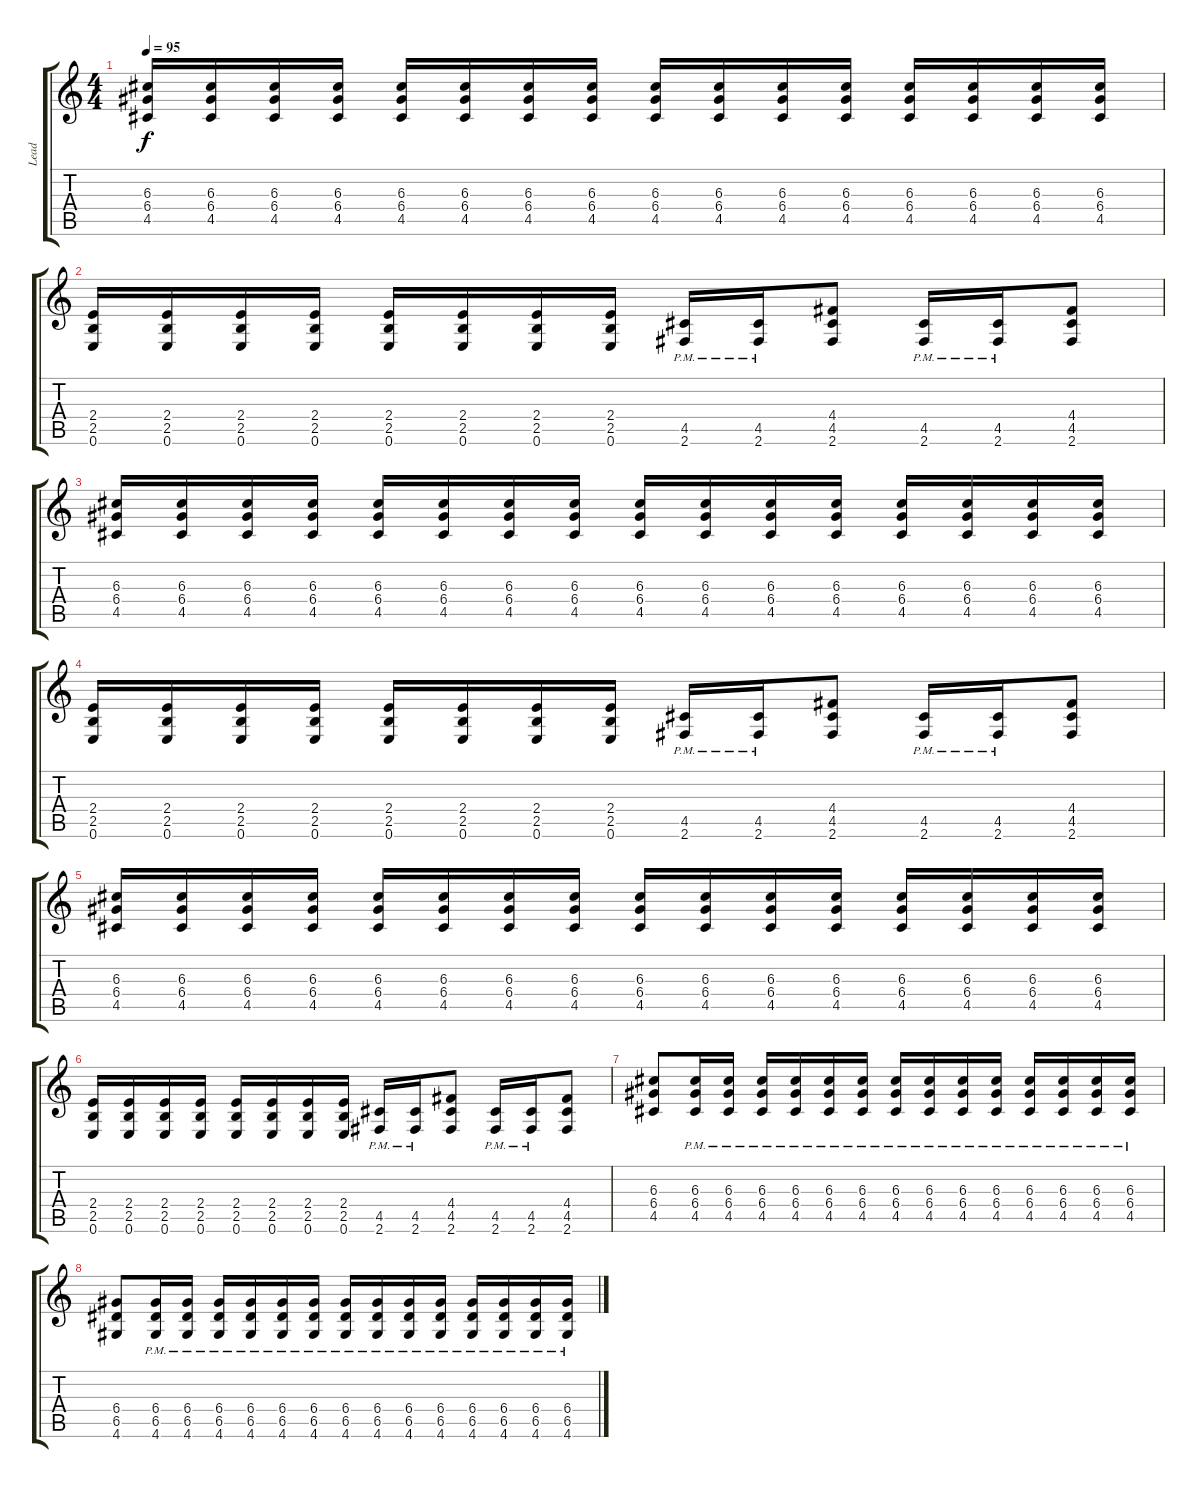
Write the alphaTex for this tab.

\track ("Lead" "Lead") {instrument overdrivenguitar}
\staff {score tabs}
\tuning (E4 B3 G3 D3 A2 E2) {hide}
\ts (4 4)
\tempo 95
\clef g2
\ks c
(6.3 6.4 4.5).16{dy f} (6.3 6.4 4.5).16 (6.3 6.4 4.5).16 (6.3 6.4 4.5).16 (6.3 6.4 4.5).16 (6.3 6.4 4.5).16 (6.3 6.4 4.5).16 (6.3 6.4 4.5).16 (6.3 6.4 4.5).16 (6.3 6.4 4.5).16 (6.3 6.4 4.5).16 (6.3 6.4 4.5).16 (6.3 6.4 4.5).16 (6.3 6.4 4.5).16 (6.3 6.4 4.5).16 (6.3 6.4 4.5).16 |
(2.4 2.5 0.6).16 (2.4 2.5 0.6).16 (2.4 2.5 0.6).16 (2.4 2.5 0.6).16 (2.4 2.5 0.6).16 (2.4 2.5 0.6).16 (2.4 2.5 0.6).16 (2.4 2.5 0.6).16 (4.5 2.6{pm}).16 (4.5 2.6{pm}).16 (4.4 4.5 2.6).8 (4.5 2.6{pm}).16 (4.5 2.6{pm}).16 (4.4 4.5 2.6).8 |
(6.3 6.4 4.5).16 (6.3 6.4 4.5).16 (6.3 6.4 4.5).16 (6.3 6.4 4.5).16 (6.3 6.4 4.5).16 (6.3 6.4 4.5).16 (6.3 6.4 4.5).16 (6.3 6.4 4.5).16 (6.3 6.4 4.5).16 (6.3 6.4 4.5).16 (6.3 6.4 4.5).16 (6.3 6.4 4.5).16 (6.3 6.4 4.5).16 (6.3 6.4 4.5).16 (6.3 6.4 4.5).16 (6.3 6.4 4.5).16 |
(2.4 2.5 0.6).16 (2.4 2.5 0.6).16 (2.4 2.5 0.6).16 (2.4 2.5 0.6).16 (2.4 2.5 0.6).16 (2.4 2.5 0.6).16 (2.4 2.5 0.6).16 (2.4 2.5 0.6).16 (4.5 2.6{pm}).16 (4.5 2.6{pm}).16 (4.4 4.5 2.6).8 (4.5 2.6{pm}).16 (4.5 2.6{pm}).16 (4.4 4.5 2.6).8 |
(6.3 6.4 4.5).16 (6.3 6.4 4.5).16 (6.3 6.4 4.5).16 (6.3 6.4 4.5).16 (6.3 6.4 4.5).16 (6.3 6.4 4.5).16 (6.3 6.4 4.5).16 (6.3 6.4 4.5).16 (6.3 6.4 4.5).16 (6.3 6.4 4.5).16 (6.3 6.4 4.5).16 (6.3 6.4 4.5).16 (6.3 6.4 4.5).16 (6.3 6.4 4.5).16 (6.3 6.4 4.5).16 (6.3 6.4 4.5).16 |
(2.4 2.5 0.6).16 (2.4 2.5 0.6).16 (2.4 2.5 0.6).16 (2.4 2.5 0.6).16 (2.4 2.5 0.6).16 (2.4 2.5 0.6).16 (2.4 2.5 0.6).16 (2.4 2.5 0.6).16 (4.5 2.6{pm}).16 (4.5 2.6{pm}).16 (4.4 4.5 2.6).8 (4.5 2.6{pm}).16 (4.5 2.6{pm}).16 (4.4 4.5 2.6).8 |
(6.3 6.4 4.5).8 (6.3{pm} 6.4{pm} 4.5{pm}).16 (6.3{pm} 6.4{pm} 4.5{pm}).16 (6.3{pm} 6.4{pm} 4.5{pm}).16 (6.3{pm} 6.4{pm} 4.5{pm}).16 (6.3{pm} 6.4{pm} 4.5{pm}).16 (6.3{pm} 6.4{pm} 4.5{pm}).16 (6.3{pm} 6.4{pm} 4.5{pm}).16 (6.3{pm} 6.4{pm} 4.5{pm}).16 (6.3{pm} 6.4{pm} 4.5{pm}).16 (6.3{pm} 6.4{pm} 4.5{pm}).16 (6.3{pm} 6.4{pm} 4.5{pm}).16 (6.3{pm} 6.4{pm} 4.5{pm}).16 (6.3{pm} 6.4{pm} 4.5{pm}).16 (6.3{pm} 6.4{pm} 4.5{pm}).16 |
(6.4 6.5 4.6).8 (6.4{pm} 6.5{pm} 4.6{pm}).16 (6.4{pm} 6.5{pm} 4.6{pm}).16 (6.4{pm} 6.5{pm} 4.6{pm}).16 (6.4{pm} 6.5{pm} 4.6{pm}).16 (6.4{pm} 6.5{pm} 4.6{pm}).16 (6.4{pm} 6.5{pm} 4.6{pm}).16 (6.4{pm} 6.5{pm} 4.6{pm}).16 (6.4{pm} 6.5{pm} 4.6{pm}).16 (6.4{pm} 6.5{pm} 4.6{pm}).16 (6.4{pm} 6.5{pm} 4.6{pm}).16 (6.4{pm} 6.5{pm} 4.6{pm}).16 (6.4{pm} 6.5{pm} 4.6{pm}).16 (6.4{pm} 6.5{pm} 4.6{pm}).16 (6.4{pm} 6.5{pm} 4.6{pm}).16
